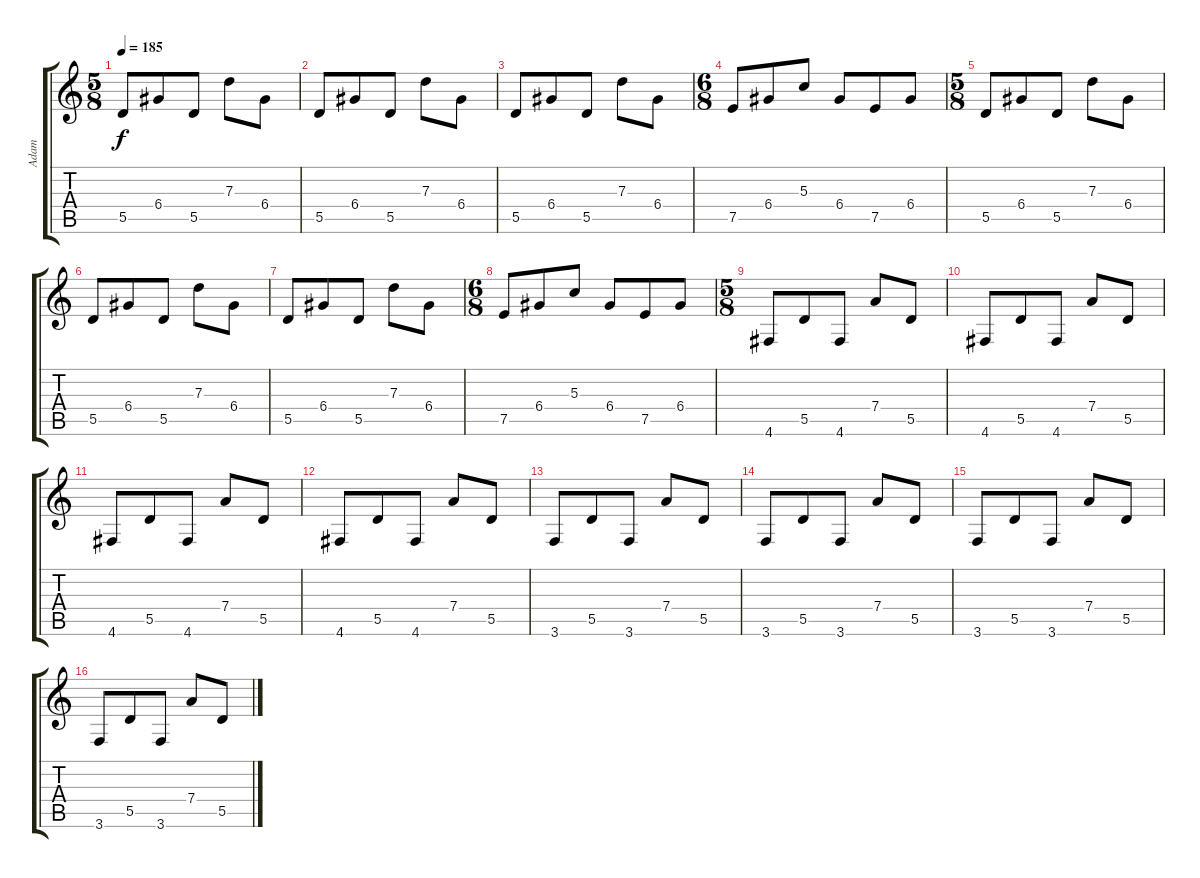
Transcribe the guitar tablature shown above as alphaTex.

\track ("Adam" "Adam") {instrument electricguitarjazz}
\staff {score tabs}
\tuning (E4 B3 G3 D3 A2 D2) {hide}
\ts (5 8)
\tempo 185
\clef g2
\ks c
5.5.8{dy f} 6.4.8 5.5.8 7.3.8 6.4.8 |
5.5.8 6.4.8 5.5.8 7.3.8 6.4.8 |
5.5.8 6.4.8 5.5.8 7.3.8 6.4.8 |
\ts (6 8)
7.5.8 6.4.8 5.3.8 6.4.8 7.5.8 6.4.8 |
\ts (5 8)
5.5.8 6.4.8 5.5.8 7.3.8 6.4.8 |
5.5.8 6.4.8 5.5.8 7.3.8 6.4.8 |
5.5.8 6.4.8 5.5.8 7.3.8 6.4.8 |
\ts (6 8)
7.5.8 6.4.8 5.3.8 6.4.8 7.5.8 6.4.8 |
\ts (5 8)
4.6.8 5.5.8 4.6.8 7.4.8 5.5.8 |
4.6.8 5.5.8 4.6.8 7.4.8 5.5.8 |
4.6.8 5.5.8 4.6.8 7.4.8 5.5.8 |
4.6.8 5.5.8 4.6.8 7.4.8 5.5.8 |
3.6.8 5.5.8 3.6.8 7.4.8 5.5.8 |
3.6.8 5.5.8 3.6.8 7.4.8 5.5.8 |
3.6.8 5.5.8 3.6.8 7.4.8 5.5.8 |
3.6.8 5.5.8 3.6.8 7.4.8 5.5.8
